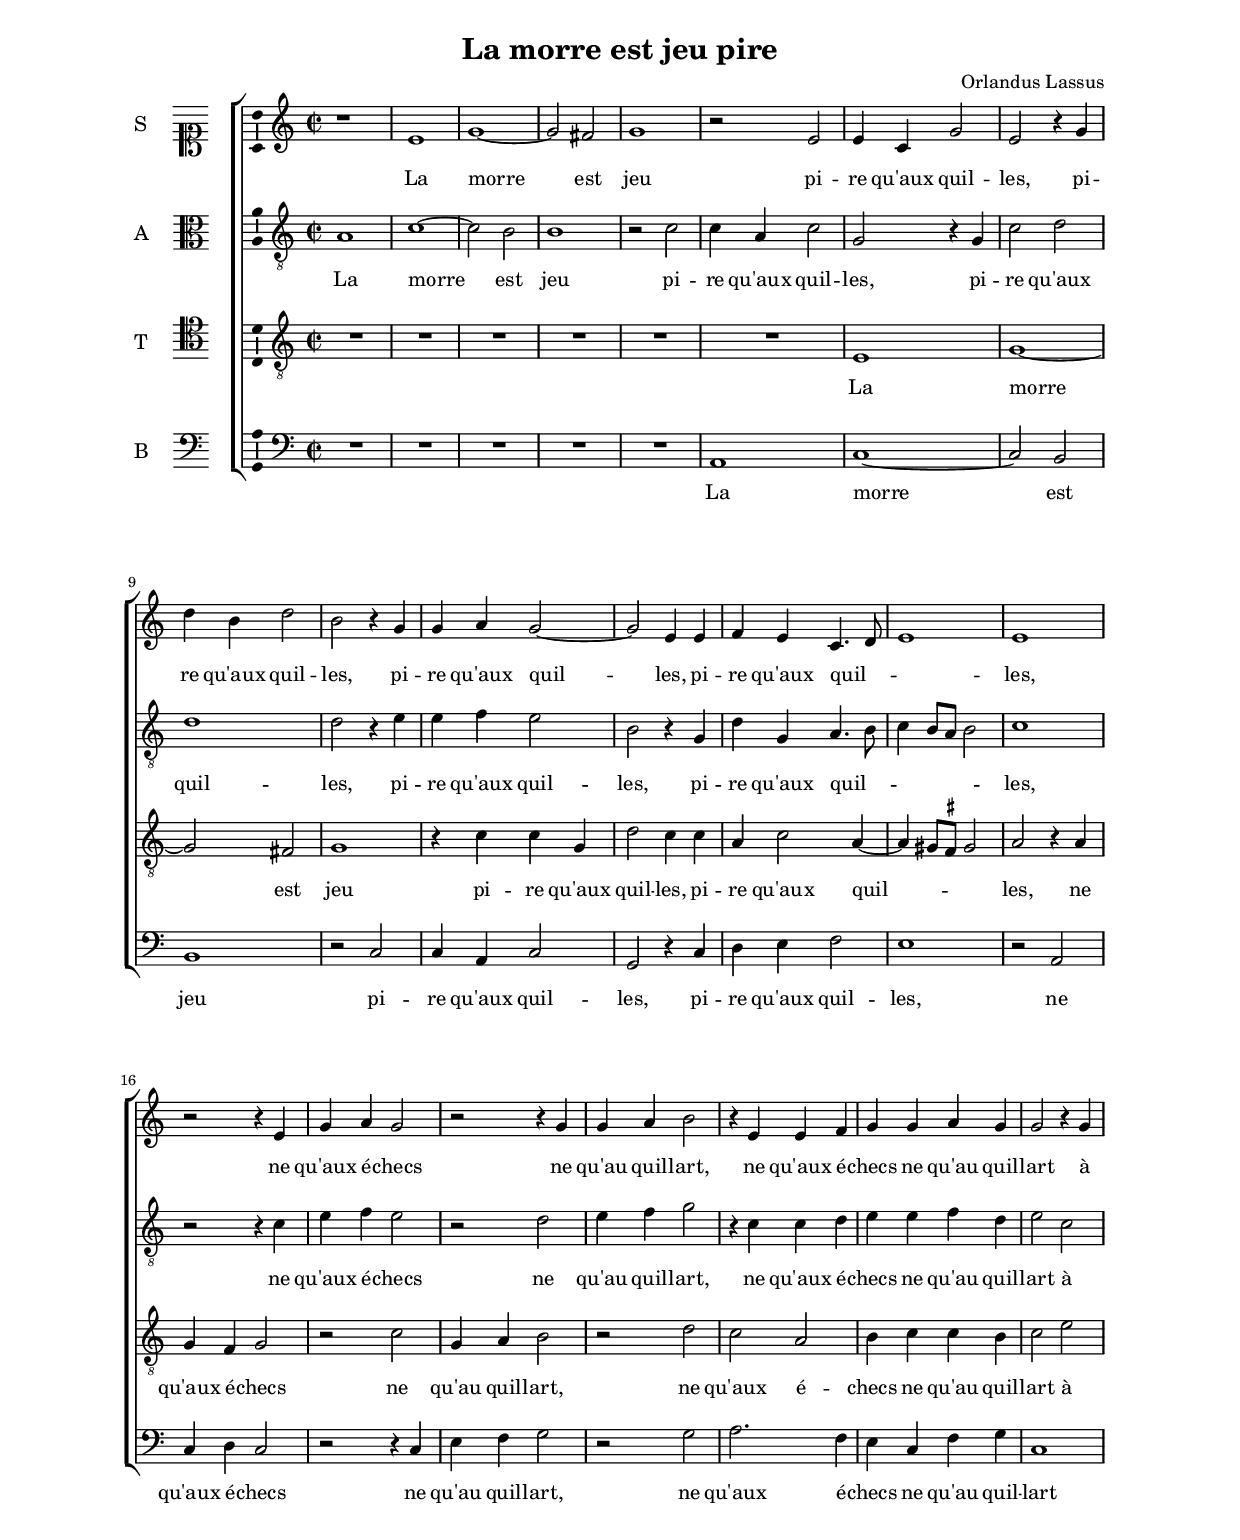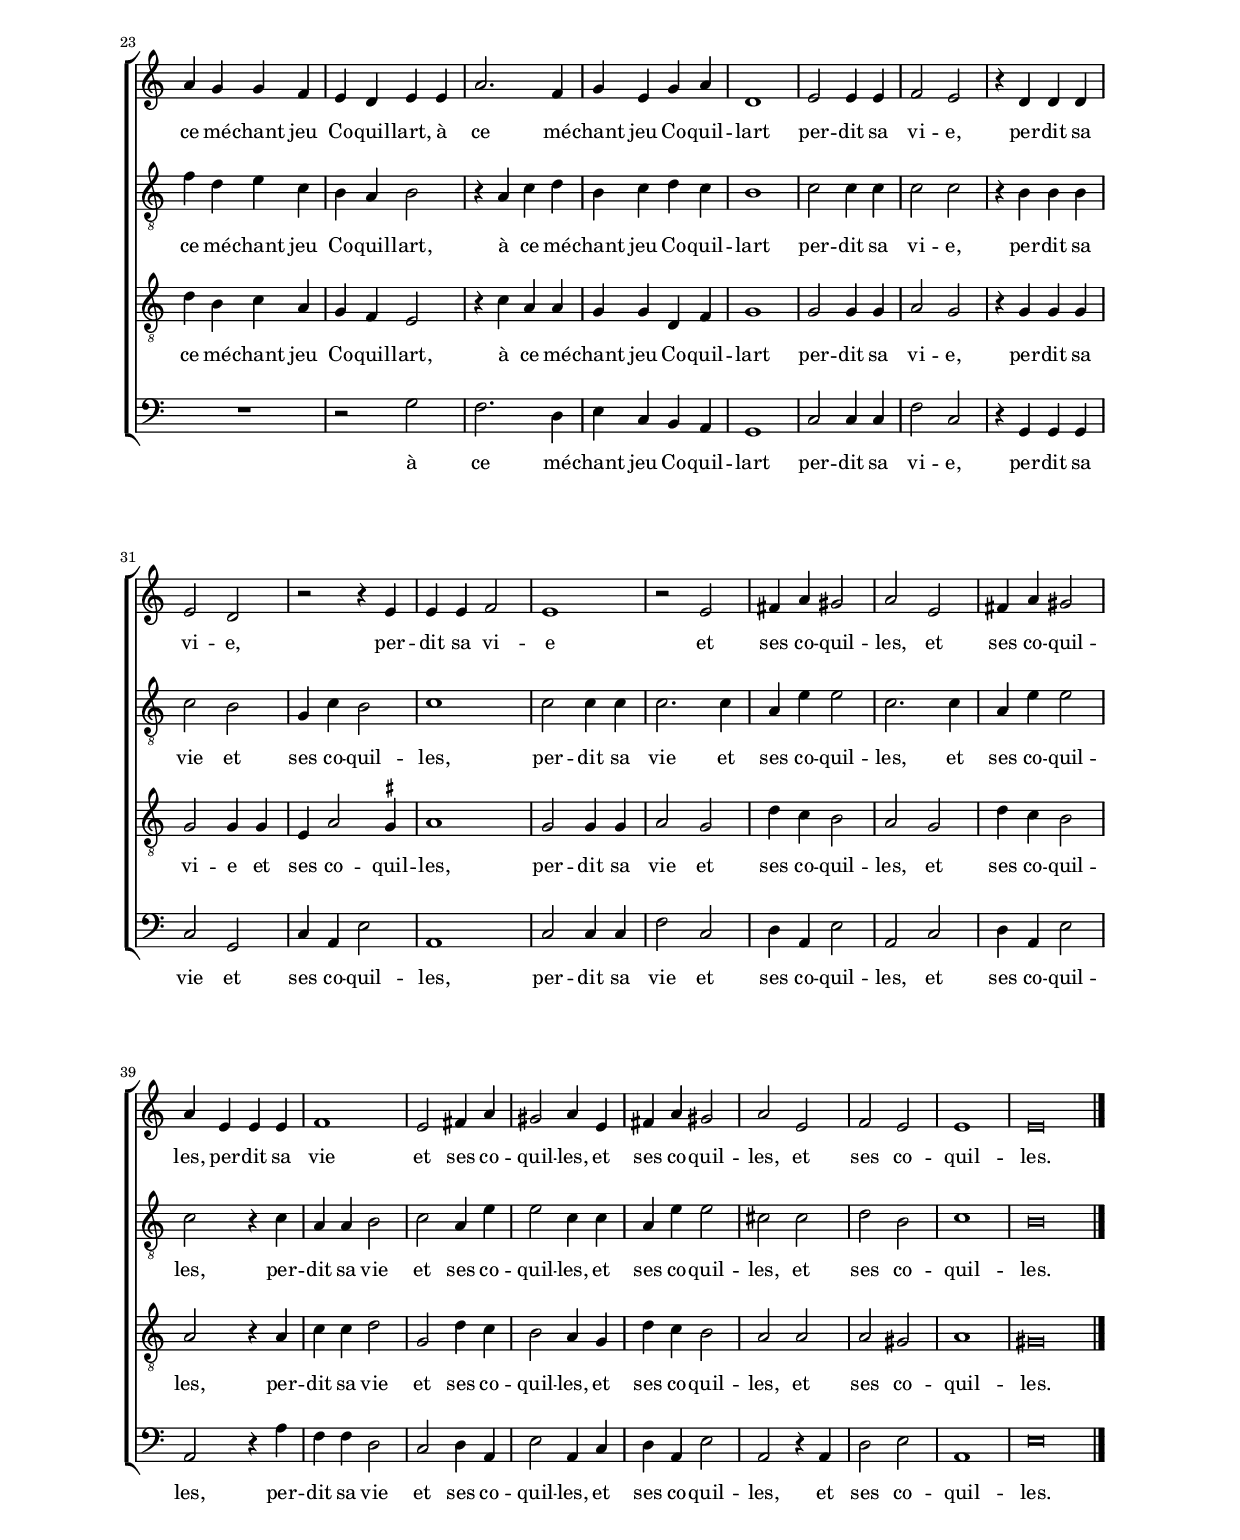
\header
{
  title="La morre est jeu pire"
  composer="Orlandus Lassus"
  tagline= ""
}

\version "2.24.3"
\include "deutsch.ly"
#(set-global-staff-size 16)
% #(set-default-paper-size "letter")
#(ly:set-option 'point-and-click #f)

	
global = {
	\key c \major
	\time 2/2
	\skip 1*46
	\set Score.measureLength = #(ly:make-moment 2/1)
	\skip 1*2 \bar "|."
	}

	ficta = { \once \set suggestAccidentals = ##t }
	
	forget = #(define-music-function (music) (ly:music?) #{
		\accidentalStyle forget
		$music
		\accidentalStyle default
		#})


\paper
	{
	top-margin = 2.3 \cm
	bottom-margin = 2.3 \cm
	left-margin = 2.3 \cm
	right-margin = 2.3 \cm
	ragged-bottom = ##f
	ragged-last-bottom = ##f
	print-page-number = ##f
	system-system-spacing = #'((basic-distance . 20) (minimum-distance . 14) (padding . 8) (strechability . 150))
%	systems-per-page = 3
%	min-systems-per-page = 3
%	oddHeaderMarkup = \markup { \fill-line { \null \null \column \right-align { \fontsize #1 \fromproperty #'page:page-number-string \null } } }
%	evenHeaderMarkup = \markup { \column \right-align { \fontsize #1 \fromproperty #'page:page-number-string \null } }
	}


incipitcantus = \markup { \score {
	{
	\set Staff.instrumentName = \markup { \fontsize #1 "S" }
	\key c \major
	\clef soprano
	s4 \bar ""
	}
	\layout  {
	raggedright = ##t
	indent = 1.0 \cm
	line-width = 1.6\cm
	\context { \Staff \remove Time_signature_engraver }
	\override Staff.Clef.Y-extent = #'(0 . 0)
	}} \hspace #1 }
	
      
incipitaltus = \markup { \score {
	{
	\set Staff.instrumentName = \markup { \fontsize #1 "A" }
	\key c \major
	\clef alto
	s4 \bar ""
	}
	\layout  {
	raggedright = ##t
	indent = 1.0 \cm
	line-width = 1.6\cm
	\context { \Staff \remove Time_signature_engraver }
	\override Staff.Clef.Y-extent = #'(0 . 0)
	}} \hspace #1 }


incipittenor = \markup { \score {
	{
	\set Staff.instrumentName = \markup { \fontsize #1 "T" }
	\key c \major
	\clef tenor
	s4 \bar ""
	}
	\layout  {
	raggedright = ##t
	indent = 1.0 \cm
	line-width = 1.6\cm
	\context { \Staff \remove Time_signature_engraver }
	\override Staff.Clef.Y-extent = #'(0 . 0)
	}} \hspace #1 }


incipitbassus = \markup { \score {
	{
	\set Staff.instrumentName = \markup { \fontsize #1 "B" }
	\key c \major
	\clef bass
	s4 \bar ""
	}
	\layout  {
	raggedright = ##t
	indent = 1.0 \cm
	line-width = 1.6\cm
	\context { \Staff \remove Time_signature_engraver }
	\override Staff.Clef.Y-extent = #'(0 . 0)
	}} \hspace #1 }


cantus =  \relative c''
	{
	r1 e,
	g1~ g2 fis2
	g1 r2 e
	e4 c g'2 e r4 g
%5
	d'4 h d2 h r4 g |
	g4 a g2~ g2 e4 e
	f4 e c4. d8 e1
	e1 r2 r4 e
	g4 a g2 r r4 g
%10
	g4 a h2 r4 e, e f |
	g4 g a g g2 r4 g
	a4 g g f e d e e
	a2. f4 g e g a
	d,1 e2 e4 e
%15
	f2 e r4 d d d |
	e2 d r r4 e
	e4 e f2 e1
	r2 e fis4 a gis2
	a2 e fis4 a gis2
%20
	a4 e e e f1 |
	e2 fis4 a gis2 a4 e
	fis4 a gis2 a e
	f2 e e1
	e\breve  |
	}


altus =  \relative c'
	{
	a1 c~
	c2 h h1
	r2 c c4 a c2
	g2 r4 g c2 d
%5
	d1 d2 r4 e |
	e4 f e2 h r4 g
	d'4 g, a4. h8 c4 h8 a h2
	c1 r2 r4 c
	e4 f e2 r d
%10
	e4 f g2 r4 c, c d |
	e4 e f d e2 c
	f4 d e c h a h2
	r4 a c d h c d c
	h1 c2 c4 c
%15
	c2 c r4 h h h |
	c2 h g4 c h2
	c1 c2 c4 c
	c2. c4 a e' e2
	c2. c4 a e' e2
%20
	c2 r4 c a a h2 |
	c2 a4 e' e2 c4 c
	a4 e' e2 cis cis
	d2 h c1
	h\breve |
	}


tenor =  \relative c'
	{
	R\breve
	R\breve
	R\breve
	e,1 g~
%5
	g2 fis g1 |
	r4 c c g d'2 c4 c
	a4 c2 a4~ a4 gis8 \ficta fis gis2
	a2 r4 a g f g2
	r2 c g4 a h2
%10
	r2 d c a |
	h4 c c h c2 e
	d4 h c a g f e2
	r4 c' a a g g d f
	g1 g2 g4 g
%15
	a2 g r4 g g g |
	g2 g4 g e a2 \ficta gis4
	a1 g2 g4 g
	a2 g d'4 c h2
	a2 g d'4 c h2
%20
	a2 r4 a c c d2 |
	g,2 d'4 c h2 a4 g
	d'4 c h2 a a
	a2 gis a1
	gis\breve |
	}


bassus  =  \relative c
	{
	R\breve
	R\breve
	R1 a
	c1~ c2 h2
%5
	h1 r2 c |
	c4 a c2 g r4 c
	d4 e f2 e1
	r2 a, c4 d c2
	r2 r4 c e f g2
%10
	r2 g a2. f4 |
	e4 c f g c,1
	R1 r2 g'
	f2. d4 e c h a
	g1 c2 c4 c
%15
	f2 c r4 g g g |
	c2 g c4 a e'2
	a,1 c2 c4 c
	f2 c d4 a e'2
	a,2 c d4 a e'2
%20
	a,2 r4 a' f f d2 |
	c2 d4 a e'2 a,4 c
	d4 a e'2 a, r4 a
	d2 e a,1
	e'\breve |
	}

lyricscantus = \lyricmode {
	La morre est jeu pi -- re qu'aux quil -- les,
	pi -- re qu'aux quil -- les,
	pi -- re qu'aux quil -- les,
	pi -- re qu'aux quil -- _ _ les,
	ne qu'aux é -- checs ne qu'au quil -- lart,
	ne qu'aux é -- checs ne qu'au quil -- lart
	à ce mé -- chant jeu Co -- quil -- lart,
	à ce mé -- chant jeu Co -- quil -- lart
	per -- dit sa vi -- e,
	per -- dit sa vi -- e,
	per -- dit sa vi -- e
	et ses co -- quil -- les,
	et ses co -- quil -- les,
	per -- dit sa vie
	et ses co -- quil -- les,
	et ses co -- quil -- les,
	et ses co -- quil -- les.
	}


lyricsaltus = \lyricmode {
	La morre est jeu pi -- re qu'aux quil -- les,
	pi -- re qu'aux quil -- les,
	pi -- re qu'aux quil -- les,
	pi -- re qu'aux quil -- _ _ _ _ _ les,
	ne qu'aux é -- checs ne qu'au quil -- lart,
	ne qu'aux é -- checs ne qu'au quil -- lart
	à ce mé -- chant jeu Co -- quil -- lart,
	à ce mé -- chant jeu Co -- quil -- lart
	per -- dit sa vi -- e,
	per -- dit sa vie
	et ses co -- quil -- les,
	per -- dit sa vie
	et ses co -- quil -- les,
	et ses co -- quil -- les,
	per -- dit sa vie
	et ses co -- quil -- les,
	et ses co -- quil -- les,
	et ses co -- quil -- les.
	}


lyricstenor = \lyricmode {
	La morre est jeu pi -- re qu'aux quil -- les,
	pi -- re qu'aux quil -- _ _ _ les,
	ne qu'aux é -- checs ne qu'au quil -- lart,
	ne qu'aux é -- checs ne qu'au quil -- lart
	à ce mé -- chant jeu Co -- quil -- lart,
	à ce mé -- chant jeu Co -- quil -- lart
	per -- dit sa vi -- e,
	per -- dit sa vi -- e
	et ses co -- quil -- les,
	per -- dit sa vie
	et ses co -- quil -- les,
	et ses co -- quil -- les,
	per -- dit sa vie
	et ses co -- quil -- les,
	et ses co -- quil -- les,
	et ses co -- quil -- les.
	}


lyricsbassus = \lyricmode {
	La morre est jeu pi -- re qu'aux quil -- les,
	pi -- re qu'aux quil -- les,
	ne qu'aux é -- checs ne qu'au quil -- lart,
	ne qu'aux é -- checs ne qu'au quil -- lart
	à ce mé -- chant jeu Co -- quil -- lart
	per -- dit sa vi -- e,
	per -- dit sa vie
	et ses co -- quil -- les,
	per -- dit sa vie
	et ses co -- quil -- les,
	et ses co -- quil -- les,
	per -- dit sa vie
	et ses co -- quil -- les,
	et ses co -- quil -- les,
	et ses co -- quil -- les.
	}


\score
{  
	\transpose c c {
	\new ChoirStaff \with { \override StaffGrouper.staff-staff-spacing.basic-distance = #13 }
	<<

	\new Staff << \global
	\new Voice="v1" {
		\set Staff.instrumentName=\incipitcantus
		\set Staff.midiInstrument = "reed organ"
		\clef violin
		\cantus }
	\new Lyrics \lyricsto "v1" {\lyricscantus }
	>>


	\new Staff << \global
	\new Voice="v2" {
		\set Staff.instrumentName=\incipitaltus
		\set Staff.midiInstrument = "reed organ"
		\clef "G_8" 
		\altus}
	\new Lyrics \lyricsto "v2" {\lyricsaltus }
	>>


	\new Staff << \global
	\new Voice="v3" {
		\set Staff.instrumentName=\incipittenor
		\set Staff.midiInstrument = "reed organ"
		\clef "G_8"
		\tenor }
	\new Lyrics \lyricsto "v3" {\lyricstenor }
	>>


	\new Staff << \global
	\new Voice="v4" {
		\set Staff.instrumentName=\incipitbassus
		\set Staff.midiInstrument = "reed organ"
		\clef bass 
		\bassus }
	\new Lyrics \lyricsto "v4" {\lyricsbassus}
	>>

	>>
	} % transpose

	\layout
	{
	indent = 1.8 \cm
	\context { \Lyrics \override VerticalAxisGroup.nonstaff-relatedstaff-spacing.padding = #2 }
	\context { \Staff \override TimeSignature.break-visibility = #end-of-line-invisible }
	\context { \Staff \consists Ambitus_engraver }
	\context { \Score \override BarNumber.padding = #2 }
	\context { \Voice \override NoteHead.style = #'baroque }
	}

\midi
	{
	\tempo 2 = 90
	}
	
}


% EOF
